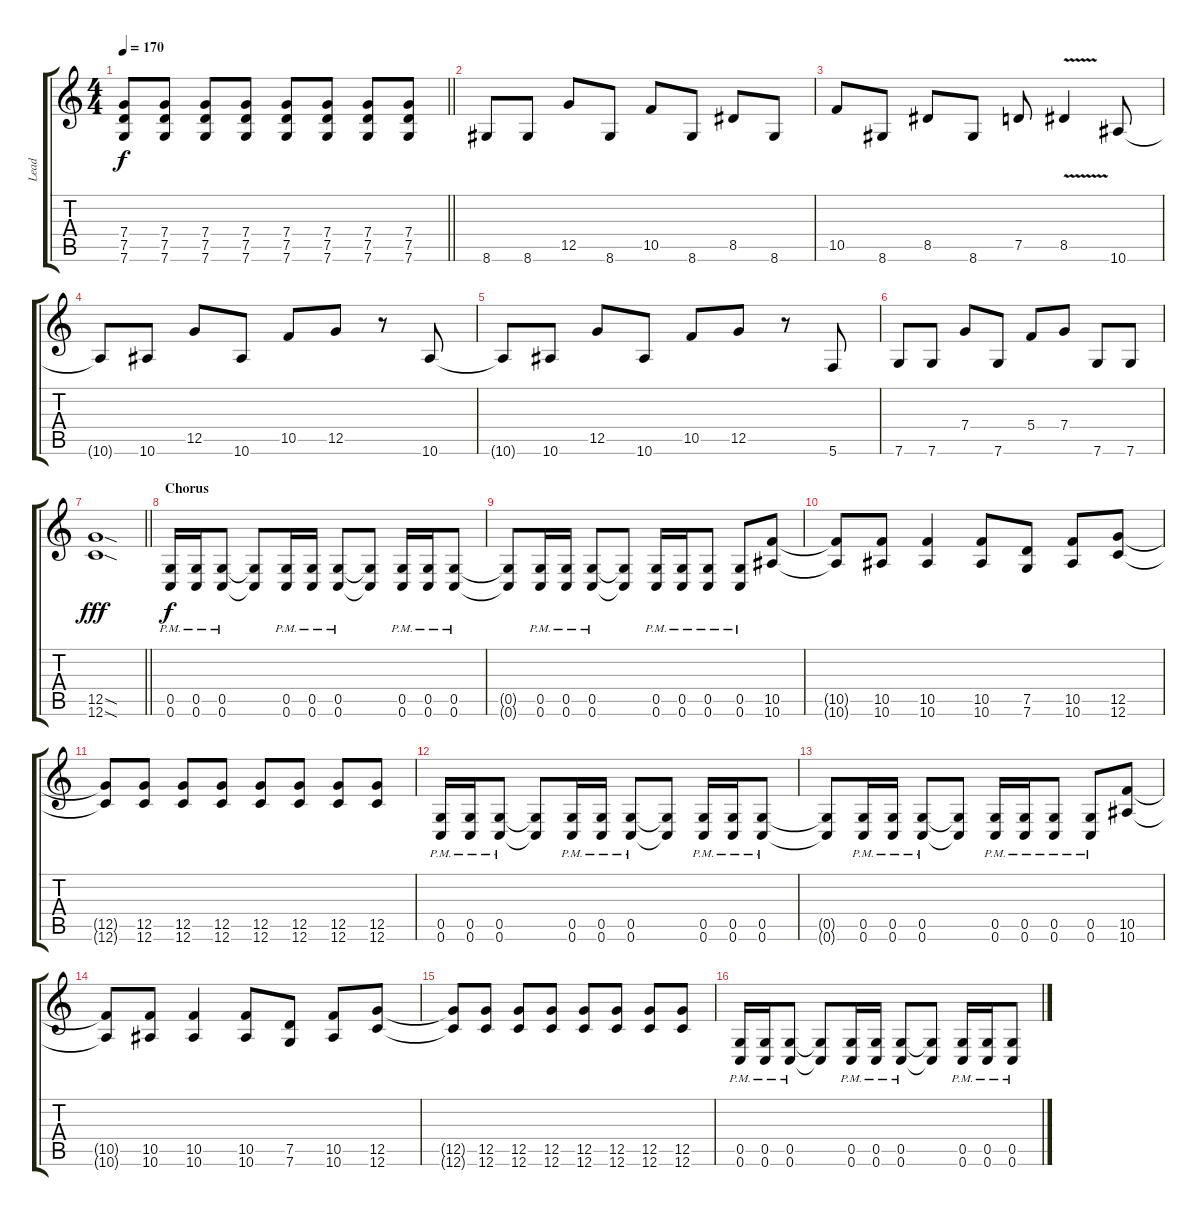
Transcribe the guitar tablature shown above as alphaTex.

\track ("Lead" "Lead") {instrument distortionguitar}
\staff {score tabs}
\tuning (D4 A3 F3 C3 G2 C2) {hide}
\ts (4 4)
\tempo 170
\clef g2
\barLineRight lightlight
\ks c
(7.4 7.5 7.6).8{dy f} (7.4 7.5 7.6).8 (7.4 7.5 7.6).8 (7.4 7.5 7.6).8 (7.4 7.5 7.6).8 (7.4 7.5 7.6).8 (7.4 7.5 7.6).8 (7.4 7.5 7.6).8 |
8.6.8 8.6.8 12.5.8 8.6.8 10.5.8 8.6.8 8.5.8 8.6.8 |
10.5.8 8.6.8 8.5.8 8.6.8 7.5.8 8.5{v}.4 10.6.8 |
10.6{t}.8 10.6.8 12.5.8 10.6.8 10.5.8 12.5.8 r.8 10.6.8 |
10.6{t}.8 10.6.8 12.5.8 10.6.8 10.5.8 12.5.8 r.8 5.6.8 |
7.6.8 7.6.8 7.4.8 7.6.8 5.4.8 7.4.8 7.6.8 7.6.8 |
\barLineRight lightlight
(12.5{sod} 12.6{sod}).1{dy fff instrument reversecymbal} |
\section ("" "Chorus")
(0.5{pm} 0.6{pm}).16{dy f instrument distortionguitar} (0.5{pm} 0.6{pm}).16 (0.5{pm} 0.6{pm}).8 (0.5{t} 0.6{t}).8 (0.5{pm} 0.6{pm}).16 (0.5{pm} 0.6{pm}).16 (0.5{pm} 0.6{pm}).8 (0.5{t} 0.6{t}).8 (0.5{pm} 0.6{pm}).16 (0.5{pm} 0.6{pm}).16 (0.5{pm} 0.6{pm}).8 |
(0.5{t} 0.6{t}).8 (0.5{pm} 0.6{pm}).16 (0.5{pm} 0.6{pm}).16 (0.5{pm} 0.6{pm}).8 (0.5{t} 0.6{t}).8 (0.5{pm} 0.6{pm}).16 (0.5{pm} 0.6{pm}).16 (0.5{pm} 0.6{pm}).8 (0.5{pm} 0.6{pm}).8 (10.5 10.6).8 |
(10.5{t} 10.6{t}).8 (10.5 10.6).8 (10.5 10.6).4 (10.5 10.6).8 (7.5 7.6).8 (10.5 10.6).8 (12.5 12.6).8 |
(12.5{t} 12.6{t}).8 (12.5 12.6).8 (12.5 12.6).8 (12.5 12.6).8 (12.5 12.6).8 (12.5 12.6).8 (12.5 12.6).8 (12.5 12.6).8 |
(0.5{pm} 0.6{pm}).16{instrument distortionguitar} (0.5{pm} 0.6{pm}).16 (0.5{pm} 0.6{pm}).8 (0.5{t} 0.6{t}).8 (0.5{pm} 0.6{pm}).16 (0.5{pm} 0.6{pm}).16 (0.5{pm} 0.6{pm}).8 (0.5{t} 0.6{t}).8 (0.5{pm} 0.6{pm}).16 (0.5{pm} 0.6{pm}).16 (0.5{pm} 0.6{pm}).8 |
(0.5{t} 0.6{t}).8 (0.5{pm} 0.6{pm}).16 (0.5{pm} 0.6{pm}).16 (0.5{pm} 0.6{pm}).8 (0.5{t} 0.6{t}).8 (0.5{pm} 0.6{pm}).16 (0.5{pm} 0.6{pm}).16 (0.5{pm} 0.6{pm}).8 (0.5{pm} 0.6{pm}).8 (10.5 10.6).8 |
(10.5{t} 10.6{t}).8 (10.5 10.6).8 (10.5 10.6).4 (10.5 10.6).8 (7.5 7.6).8 (10.5 10.6).8 (12.5 12.6).8 |
(12.5{t} 12.6{t}).8 (12.5 12.6).8 (12.5 12.6).8 (12.5 12.6).8 (12.5 12.6).8 (12.5 12.6).8 (12.5 12.6).8 (12.5 12.6).8 |
(0.5{pm} 0.6{pm}).16{instrument distortionguitar} (0.5{pm} 0.6{pm}).16 (0.5{pm} 0.6{pm}).8 (0.5{t} 0.6{t}).8 (0.5{pm} 0.6{pm}).16 (0.5{pm} 0.6{pm}).16 (0.5{pm} 0.6{pm}).8 (0.5{t} 0.6{t}).8 (0.5{pm} 0.6{pm}).16 (0.5{pm} 0.6{pm}).16 (0.5{pm} 0.6{pm}).8
